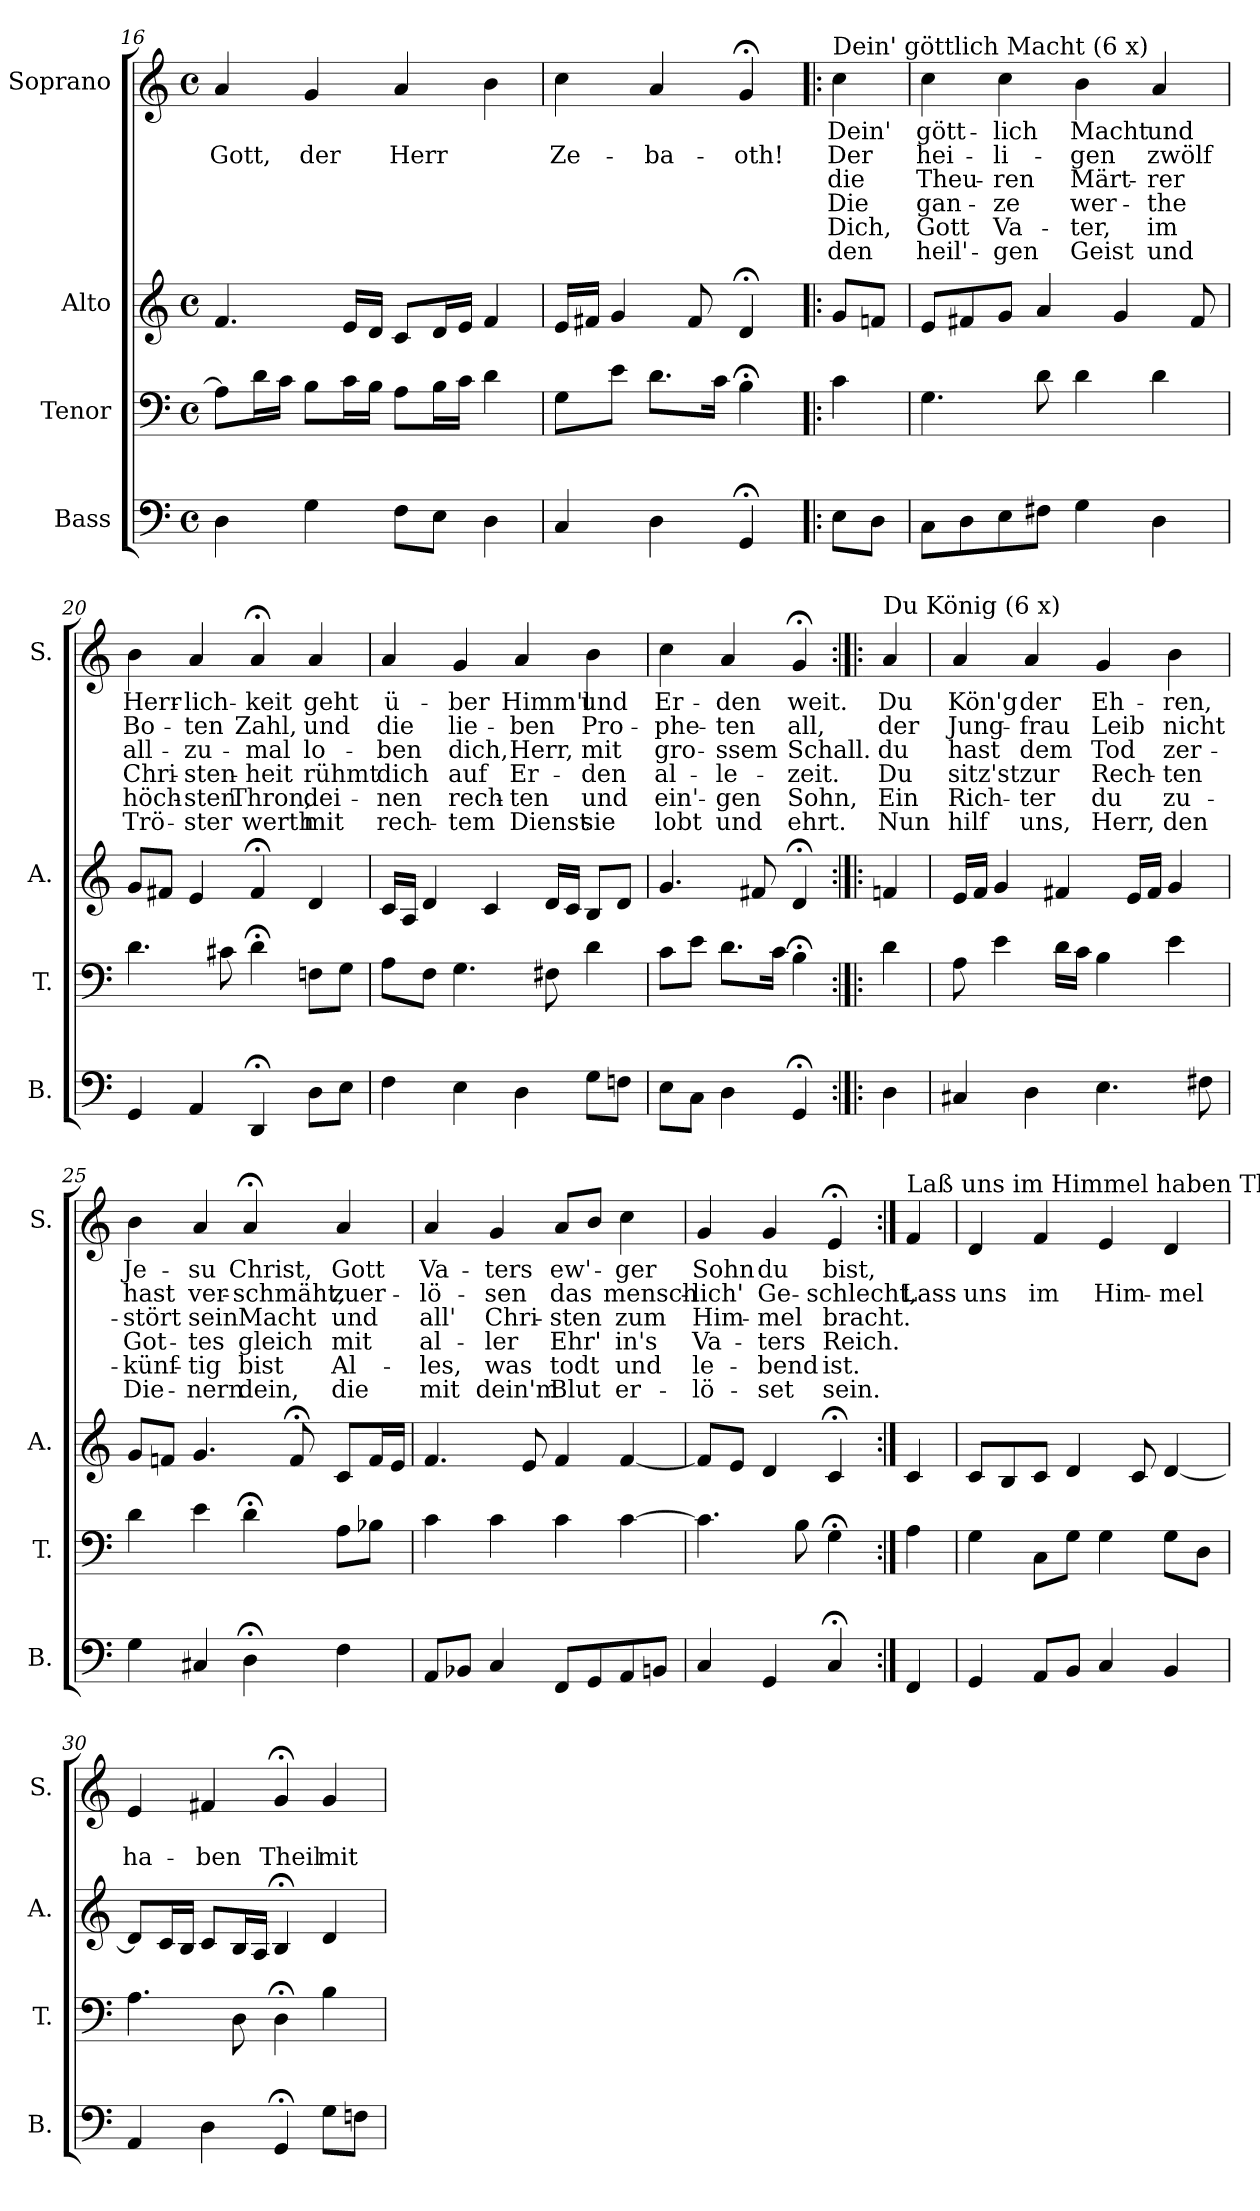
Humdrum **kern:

**kern	**kern	**kern	**kern	**text	**text	**text	**text	**text	**text
*part4	*part3	*part2	*part1	*part1	*part1	*part1	*part1	*part1	*part1
*staff4	*staff3	*staff2	*staff1	*staff1	*staff1	*staff1	*staff1	*staff1	*staff1
*I"Bass	*I"Tenor	*I"Alto	*I"Soprano	*	*	*	*	*	*
*I'B.	*I'T.	*I'A.	*I'S.	*	*	*	*	*	*
*clefF4	*clefF4	*clefG2	*clefG2	*	*	*	*	*	*
*k[]	*k[]	*k[]	*k[]	*	*	*	*	*	*
*M4/4	*M4/4	*M4/4	*M4/4	*	*	*	*	*	*
*met(c)	*met(c)	*met(c)	*met(c)	*	*	*	*	*	*
=16	=16	=16	=16	=16	=16	=16	=16	=16	=16
!	!	!	!	!	!LO:LY:b	!	!	!	!
4D\	8A\L]	4.f/	4a/	.	Gott,	.	.	.	.
.	16d\L	.	.	.	.	.	.	.	.
.	16c\JJ	.	.	.	.	.	.	.	.
!	!	!	!	!	!LO:LY:b	!	!	!	!
4G\	8B\L	.	4g/	.	der	.	.	.	.
.	16c\L	16e/LL	.	.	.	.	.	.	.
.	16B\JJ	16d/JJ	.	.	.	.	.	.	.
!	!	!	!	!	!LO:LY:b	!	!	!	!
8F\L	8A\L	8c/L	4a/	.	Herr	.	.	.	.
8E\J	16B\L	16d/L	.	.	.	.	.	.	.
.	16c\JJ	16e/JJ	.	.	.	.	.	.	.
4D\	4d\	4f/	4b\	.	.	.	.	.	.
=17	=17	=17	=17	=17	=17	=17	=17	=17	=17
!	!	!	!	!	!LO:LY:b	!	!	!	!
4C/	8G\L	16e/LL	4cc\	.	Ze-	.	.	.	.
.	.	16f#X/JJ	.	.	.	.	.	.	.
.	8e\J	4g/	.	.	.	.	.	.	.
!	!	!	!	!	!LO:LY:b	!	!	!	!
4D\	8.d\L	.	4a/	.	-ba-	.	.	.	.
.	.	8f#/	.	.	.	.	.	.	.
.	16c\Jk	.	.	.	.	.	.	.	.
!	!	!	!	!	!LO:LY:b	!	!	!	!
4GG;</	4B;<\	4d;</	4g;</	.	-oth!	.	.	.	.
!!LO:PB:g=z
=18!|:	=18!|:	=18!|:	=18!|:	=18!|:	=18!|:	=18!|:	=18!|:	=18!|:	=18!|:
!	!	!	!LO:TX:a:t=Dein' göttlich Macht (6 x)	!	!	!	!	!	!
!	!	!	!	!LO:LY:b	!LO:LY:b	!LO:LY:b	!LO:LY:b	!LO:LY:b	!LO:LY:b
8E\L	4c\	8g/L	4cc\	Dein'	Der	die	Die	Dich,	den
8D\J	.	8fn/J	.	.	.	.	.	.	.
=19	=19	=19	=19	=19	=19	=19	=19	=19	=19
!	!	!	!	!LO:LY:b	!LO:LY:b	!LO:LY:b	!LO:LY:b	!LO:LY:b	!LO:LY:b
8C\L	4.G\	8e/L	4cc\	gött-	hei-	Theu-	gan-	Gott	heil'-
8D\	.	8f#X/	.	.	.	.	.	.	.
!	!	!	!	!LO:LY:b	!LO:LY:b	!LO:LY:b	!LO:LY:b	!LO:LY:b	!LO:LY:b
8E\	.	8g/J	4cc\	-lich	-li-	-ren	-ze	Va-	-gen
8F#X\J	8d\	4a/	.	.	.	.	.	.	.
!	!	!	!	!LO:LY:b	!LO:LY:b	!LO:LY:b	!LO:LY:b	!LO:LY:b	!LO:LY:b
4G\	4d\	.	4b\	Macht	-gen	Märt-	wer-	-ter,	Geist
.	.	4g/	.	.	.	.	.	.	.
!	!	!	!	!LO:LY:b	!LO:LY:b	!LO:LY:b	!LO:LY:b	!LO:LY:b	!LO:LY:b
4D\	4d\	.	4a/	und	zwölf	-rer	-the	im	und
.	.	8f#/	.	.	.	.	.	.	.
=20	=20	=20	=20	=20	=20	=20	=20	=20	=20
!	!	!	!	!LO:LY:b	!LO:LY:b	!LO:LY:b	!LO:LY:b	!LO:LY:b	!LO:LY:b
4GG/	4.d\	8g/L	4b\	Herr-	Bo-	all-	Chri-	höch-	Trö-
.	.	8f#X/J	.	.	.	.	.	.	.
!	!	!	!	!LO:LY:b	!LO:LY:b	!LO:LY:b	!LO:LY:b	!LO:LY:b	!LO:LY:b
4AA/	.	4e/	4a/	-lich-	-ten	-zu-	-sten-	-sten	-ster
.	8c#X\	.	.	.	.	.	.	.	.
!	!	!	!	!LO:LY:b	!LO:LY:b	!LO:LY:b	!LO:LY:b	!LO:LY:b	!LO:LY:b
4DD;</	4d;<\	4f#;</	4a;</	-keit	Zahl,	-mal	-heit	Thron,	werth
!	!	!	!	!LO:LY:b	!LO:LY:b	!LO:LY:b	!LO:LY:b	!LO:LY:b	!LO:LY:b
8D\L	8Fn\L	4d/	4a/	geht	und	lo-	rühmt	dei-	mit
8E\J	8G\J	.	.	.	.	.	.	.	.
=21	=21	=21	=21	=21	=21	=21	=21	=21	=21
!	!	!	!	!LO:LY:b	!LO:LY:b	!LO:LY:b	!LO:LY:b	!LO:LY:b	!LO:LY:b
4F\	8A\L	16c/LL	4a/	ü-	die	-ben	dich	-nen	rech-
.	.	16A/JJ	.	.	.	.	.	.	.
.	8F\J	4d/	.	.	.	.	.	.	.
!	!	!	!	!LO:LY:b	!LO:LY:b	!LO:LY:b	!LO:LY:b	!LO:LY:b	!LO:LY:b
4E\	4.G\	.	4g/	-ber	lie-	dich,	auf	rech-	-tem
.	.	4c/	.	.	.	.	.	.	.
!	!	!	!	!LO:LY:b	!LO:LY:b	!LO:LY:b	!LO:LY:b	!LO:LY:b	!LO:LY:b
4D\	.	.	4a/	Himm'l	-ben	Herr,	Er-	-ten	Dienst
.	8F#X\	16d/LL	.	.	.	.	.	.	.
.	.	16c/JJ	.	.	.	.	.	.	.
!	!	!	!	!LO:LY:b	!LO:LY:b	!LO:LY:b	!LO:LY:b	!LO:LY:b	!LO:LY:b
8G\L	4d\	8B/L	4b\	und	Pro-	mit	-den	und	sie
8Fn\J	.	8d/J	.	.	.	.	.	.	.
!!LO:LB:g=z
=22	=22	=22	=22	=22	=22	=22	=22	=22	=22
!	!	!	!	!LO:LY:b	!LO:LY:b	!LO:LY:b	!LO:LY:b	!LO:LY:b	!LO:LY:b
8E\L	8c\L	4.g/	4cc\	Er-	-phe-	gro-	al-	ein'-	lobt
8C\J	8e\J	.	.	.	.	.	.	.	.
!	!	!	!	!LO:LY:b	!LO:LY:b	!LO:LY:b	!LO:LY:b	!LO:LY:b	!LO:LY:b
4D\	8.d\L	.	4a/	-den	-ten	-ssem	-le-	-gen	und
.	.	8f#X/	.	.	.	.	.	.	.
.	16c\Jk	.	.	.	.	.	.	.	.
!	!	!	!	!LO:LY:b	!LO:LY:b	!LO:LY:b	!LO:LY:b	!LO:LY:b	!LO:LY:b
4GG;</	4B;<\	4d;</	4g;</	weit.	all,	Schall.	-zeit.	Sohn,	ehrt.
!!LO:PB:g=z
=23:|!|:	=23:|!|:	=23:|!|:	=23:|!|:	=23:|!|:	=23:|!|:	=23:|!|:	=23:|!|:	=23:|!|:	=23:|!|:
!	!	!	!LO:TX:a:t=Du König (6 x)	!	!	!	!	!	!
!	!	!	!	!LO:LY:b	!LO:LY:b	!LO:LY:b	!LO:LY:b	!LO:LY:b	!LO:LY:b
4D\	4d\	4fn/	4a/	Du	der	du	Du	Ein	Nun
=24	=24	=24	=24	=24	=24	=24	=24	=24	=24
!	!	!	!	!LO:LY:b	!LO:LY:b	!LO:LY:b	!LO:LY:b	!LO:LY:b	!LO:LY:b
4C#X/	8A\	16e/LL	4a/	Kön'g	Jung-	hast	sitz'st	Rich-	hilf
.	.	16f/JJ	.	.	.	.	.	.	.
.	4e\	4g/	.	.	.	.	.	.	.
!	!	!	!	!LO:LY:b	!LO:LY:b	!LO:LY:b	!LO:LY:b	!LO:LY:b	!LO:LY:b
4D\	.	.	4a/	der	-frau	dem	zur	-ter	uns,
.	16d\LL	4f#X/	.	.	.	.	.	.	.
.	16c\JJ	.	.	.	.	.	.	.	.
!	!	!	!	!LO:LY:b	!LO:LY:b	!LO:LY:b	!LO:LY:b	!LO:LY:b	!LO:LY:b
4.E\	4B\	.	4g/	Eh-	Leib	Tod	Rech-	du	Herr,
.	.	16e/LL	.	.	.	.	.	.	.
.	.	16f#/JJ	.	.	.	.	.	.	.
!	!	!	!	!LO:LY:b	!LO:LY:b	!LO:LY:b	!LO:LY:b	!LO:LY:b	!LO:LY:b
.	4e\	4g/	4b\	-ren,	nicht	zer-	-ten	zu-	den
8F#X\	.	.	.	.	.	.	.	.	.
=25	=25	=25	=25	=25	=25	=25	=25	=25	=25
!	!	!	!	!LO:LY:b	!LO:LY:b	!LO:LY:b	!LO:LY:b	!LO:LY:b	!LO:LY:b
4G\	4d\	8g/L	4b\	Je-	hast	-stört	Got-	-künf-	Die-
.	.	8fn/J	.	.	.	.	.	.	.
!	!	!	!	!LO:LY:b	!LO:LY:b	!LO:LY:b	!LO:LY:b	!LO:LY:b	!LO:LY:b
4C#X/	4e\	4.g/	4a/	-su	ver-	sein	-tes	-tig	-nern
!	!	!	!	!LO:LY:b	!LO:LY:b	!LO:LY:b	!LO:LY:b	!LO:LY:b	!LO:LY:b
4D;<\	4d;<\	.	4a;</	Christ,	-schmäht,	Macht	gleich	bist	dein,
.	.	8f;</	.	.	.	.	.	.	.
!	!	!	!	!LO:LY:b	!LO:LY:b	!LO:LY:b	!LO:LY:b	!LO:LY:b	!LO:LY:b
4F\	8A\L	8c/L	4a/	Gott	zuer-	und	mit	Al-	die
.	8B-X\J	16f/L	.	.	.	.	.	.	.
.	.	16e/JJ	.	.	.	.	.	.	.
=26	=26	=26	=26	=26	=26	=26	=26	=26	=26
!	!	!	!	!LO:LY:b	!LO:LY:b	!LO:LY:b	!LO:LY:b	!LO:LY:b	!LO:LY:b
8AA/L	4c\	4.f/	4a/	Va-	-lö-	all'	al-	-les,	mit
8BB-X/J	.	.	.	.	.	.	.	.	.
!	!	!	!	!LO:LY:b	!LO:LY:b	!LO:LY:b	!LO:LY:b	!LO:LY:b	!LO:LY:b
4C/	4c\	.	4g/	-ters	-sen	Chri-	-ler	was	dein'm
.	.	8e/	.	.	.	.	.	.	.
!	!	!	!	!LO:LY:b	!LO:LY:b	!LO:LY:b	!LO:LY:b	!LO:LY:b	!LO:LY:b
8FF/L	4c\	4f/	8a/L	ew'-	das	-sten	Ehr'	todt	Blut
8GG/	.	.	8b/J	.	.	.	.	.	.
!	!	!	!	!LO:LY:b	!LO:LY:b	!LO:LY:b	!LO:LY:b	!LO:LY:b	!LO:LY:b
8AA/	[4c\	[4f/	4cc\	-ger	mensch-	zum	in's	und	er-
8BBn/J	.	.	.	.	.	.	.	.	.
!!LO:LB:g=z
=27	=27	=27	=27	=27	=27	=27	=27	=27	=27
!	!	!	!	!LO:LY:b	!LO:LY:b	!LO:LY:b	!LO:LY:b	!LO:LY:b	!LO:LY:b
4C/	4.c\]	8f/L]	4g/	Sohn	-lich'	Him-	Va-	le-	-lö-
.	.	8e/J	.	.	.	.	.	.	.
!	!	!	!	!LO:LY:b	!LO:LY:b	!LO:LY:b	!LO:LY:b	!LO:LY:b	!LO:LY:b
4GG/	.	4d/	4g/	du	Ge-	-mel	-ters	-bend	-set
.	8B\	.	.	.	.	.	.	.	.
!	!	!	!	!LO:LY:b	!LO:LY:b	!LO:LY:b	!LO:LY:b	!LO:LY:b	!LO:LY:b
4C;</	4G;<\	4c;</	4e;</	bist,	-schlecht,	bracht.	Reich.	ist.	sein.
!!LO:PB:g=z
=28:|!	=28:|!	=28:|!	=28:|!	=28:|!	=28:|!	=28:|!	=28:|!	=28:|!	=28:|!
!	!	!	!LO:TX:a:t=Laß uns im Himmel haben Theil	!	!	!	!	!	!
!	!	!	!	!	!LO:LY:b	!	!	!	!
4FF/	4A\	4c/	4f/	.	Lass	.	.	.	.
=29	=29	=29	=29	=29	=29	=29	=29	=29	=29
!	!	!	!	!	!LO:LY:b	!	!	!	!
4GG/	4G\	8c/L	4d/	.	uns	.	.	.	.
.	.	8B/	.	.	.	.	.	.	.
!	!	!	!	!	!LO:LY:b	!	!	!	!
8AA/L	8C\L	8c/J	4f/	.	im	.	.	.	.
8BB/J	8G\J	4d/	.	.	.	.	.	.	.
!	!	!	!	!	!LO:LY:b	!	!	!	!
4C/	4G\	.	4e/	.	Him-	.	.	.	.
.	.	8c/	.	.	.	.	.	.	.
!	!	!	!	!	!LO:LY:b	!	!	!	!
4BB/	8G\L	[4d/	4d/	.	-mel	.	.	.	.
.	8D\J	.	.	.	.	.	.	.	.
=30	=30	=30	=30	=30	=30	=30	=30	=30	=30
!	!	!	!	!	!LO:LY:b	!	!	!	!
4AA/	4.A\	8d/L]	4e/	.	ha-	.	.	.	.
.	.	16c/L	.	.	.	.	.	.	.
.	.	16B/JJ	.	.	.	.	.	.	.
!	!	!	!	!	!LO:LY:b	!	!	!	!
4D\	.	8c/L	4f#X/	.	-ben	.	.	.	.
.	8D\	16B/L	.	.	.	.	.	.	.
.	.	16A/JJ	.	.	.	.	.	.	.
!	!	!	!	!	!LO:LY:b	!	!	!	!
4GG;</	4D;<\	4B;</	4g;</	.	Theil	.	.	.	.
!	!	!	!	!	!LO:LY:b	!	!	!	!
8G\L	4B\	4d/	4g/	.	mit	.	.	.	.
8Fn\J	.	.	.	.	.	.	.	.	.
=	=	=	=	=	=	=	=	=	=
*-	*-	*-	*-	*-	*-	*-	*-	*-	*-
